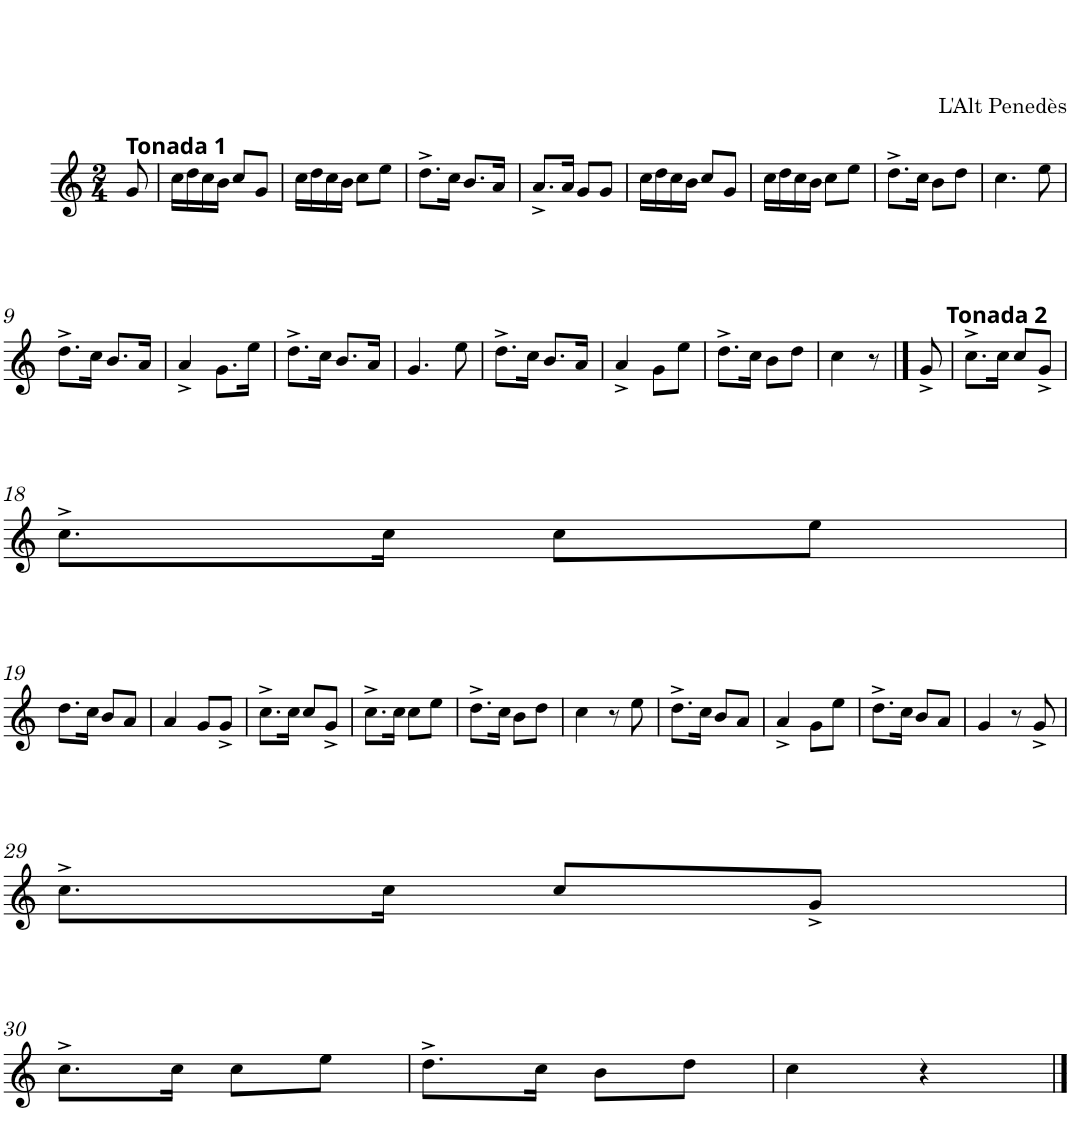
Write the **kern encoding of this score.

**kern
*part1
*staff1
*I"Gralla
*clefG2
*k[]
*M2/4
=
!LO:TX:a:B:t=Tonada 1
8g/
=1
16cc\LL
16dd\
16cc\
16b\JJ
8cc/L
8g/J
=2
16cc\LL
16dd\
16cc\
16b\JJ
8cc\L
8ee\J
=3
8.dd^\L
16cc\Jk
8.b/L
16a/Jk
=4
8.a^/L
16a/Jk
8g/L
8g/J
=5
16cc\LL
16dd\
16cc\
16b\JJ
8cc/L
8g/J
=6
16cc\LL
16dd\
16cc\
16b\JJ
8cc\L
8ee\J
=7
8.dd^\L
16cc\Jk
8b\L
8dd\J
=8
4.cc\
8ee\
!!LO:LB:g=z
=9
8.dd^\L
16cc\Jk
8.b/L
16a/Jk
=10
4a^/
8.g\L
16ee\Jk
=11
8.dd^\L
16cc\Jk
8.b/L
16a/Jk
=12
4.g/
8ee\
=13
8.dd^\L
16cc\Jk
8.b/L
16a/Jk
=14
4a^/
8g\L
8ee\J
=15
8.dd^\L
16cc\Jk
8b\L
8dd\J
=16
4cc\
8r
==16X1
8g^/
!LO:TX:a:B:t=Tonada 2
=17
8.cc^\L
16cc\Jk
8cc/L
8g^/J
!!LO:LB:g=z
=18
8.cc^\L
16cc\Jk
8cc\L
8ee\J
!!LO:LB:g=z
=19
8.dd\L
16cc\Jk
8b/L
8a/J
=20
4a/
8g/L
8g^/J
=21
8.cc^\L
16cc\Jk
8cc/L
8g^/J
=22
8.cc^\L
16cc\Jk
8cc\L
8ee\J
=23
8.dd^\L
16cc\Jk
8b\L
8dd\J
=24
4cc\
8r
8ee\
=25
8.dd^\L
16cc\Jk
8b/L
8a/J
=26
4a^/
8g\L
8ee\J
=27
8.dd^\L
16cc\Jk
8b/L
8a/J
=28
4g/
8r
8g^/
!!LO:LB:g=z
=29
8.cc^\L
16cc\Jk
8cc/L
8g^/J
!!LO:LB:g=z
=30
8.cc^\L
16cc\Jk
8cc\L
8ee\J
=31
8.dd^\L
16cc\Jk
8b\L
8dd\J
=32
4cc\
4r
==
*-
